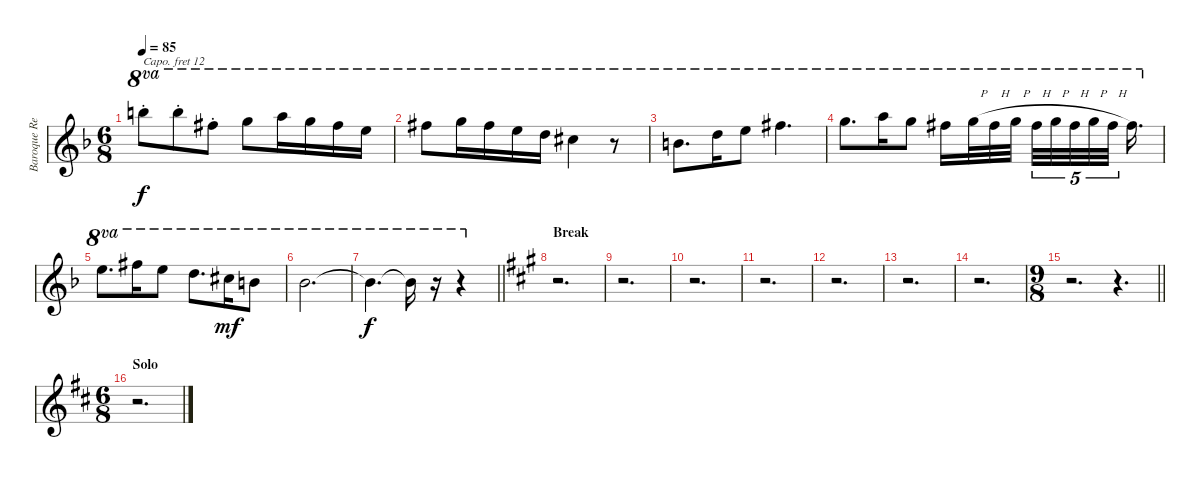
\track ("Baroque Recorder (Manuel Staropoli)" "Baroque Re") {instrument recorder}
\staff {score}
\capo 12
\tuning (C5 E4 C4 G3 D3 E2) {hide}
\ts (6 8)
\tempo 85
\clef g2
\ks dminor
11.1{st}.8{ot 8va dy f} 11.1{st}.8{ot 8va} 6.1{st acc #}.8{ot 8va} 7.1.8{ot 8va} 9.1.16{ot 8va} 7.1.16{ot 8va} 6.1{acc #}.16{ot 8va} 4.1.16{ot 8va} |
6.1{acc #}.8{ot 8va} 7.1.16{ot 8va} 6.1{acc #}.16{ot 8va} 4.1.16{ot 8va} 2.1.16{ot 8va} 1.1{acc #}.4{ot 8va} r.8{ot 8va} |
7.2.8{d ot 8va} 10.2.16{ot 8va} 4.1.8{ot 8va} 6.1{acc #}.4{d ot 8va} |
7.1.8{d ot 8va} 9.1.16{ot 8va} 7.1.8{ot 8va} 6.1{acc #}.16{ot 8va} 7.1{h}.32{ot 8va} 6.1{h acc #}.32{ot 8va} 7.1{h}.32{ot 8va beam splitsecondary} 6.1{h acc #}.32{tu (5 4) ot 8va} 7.1{h}.32{tu (5 4) ot 8va} 6.1{h acc #}.32{tu (5 4) ot 8va} 7.1{h}.32{tu (5 4) ot 8va} 6.1{h acc #}.32{tu (5 4) ot 8va beam splitsecondary} 6.1{acc #}.16{d ot 8va} |
4.1.8{d ot 8va} 6.1{acc #}.16{ot 8va} 4.1.8{ot 8va} 2.1.8{d ot 8va} 1.1{acc #}.16{ot 8va dy mf} 7.2.8{ot 8va} |
6.2.2{d ot 8va} |
\barLineRight lightlight
6.2{t}.4{d ot 8va dy f} 6.2{t}.16{ot 8va} r.16{ot 8va} r.4{ot 8va} |
\section ("" "Break")
\ks f#minor
r.2{d} |
r.2{d} |
r.2{d} |
r.2{d} |
r.2{d} |
r.2{d} |
r.2{d} |
\ts (9 8)
\barLineRight lightlight
r.2{d} r.4{d} |
\ts (6 8)
\section ("" "Solo")
\ks bminor
r.2{d}
